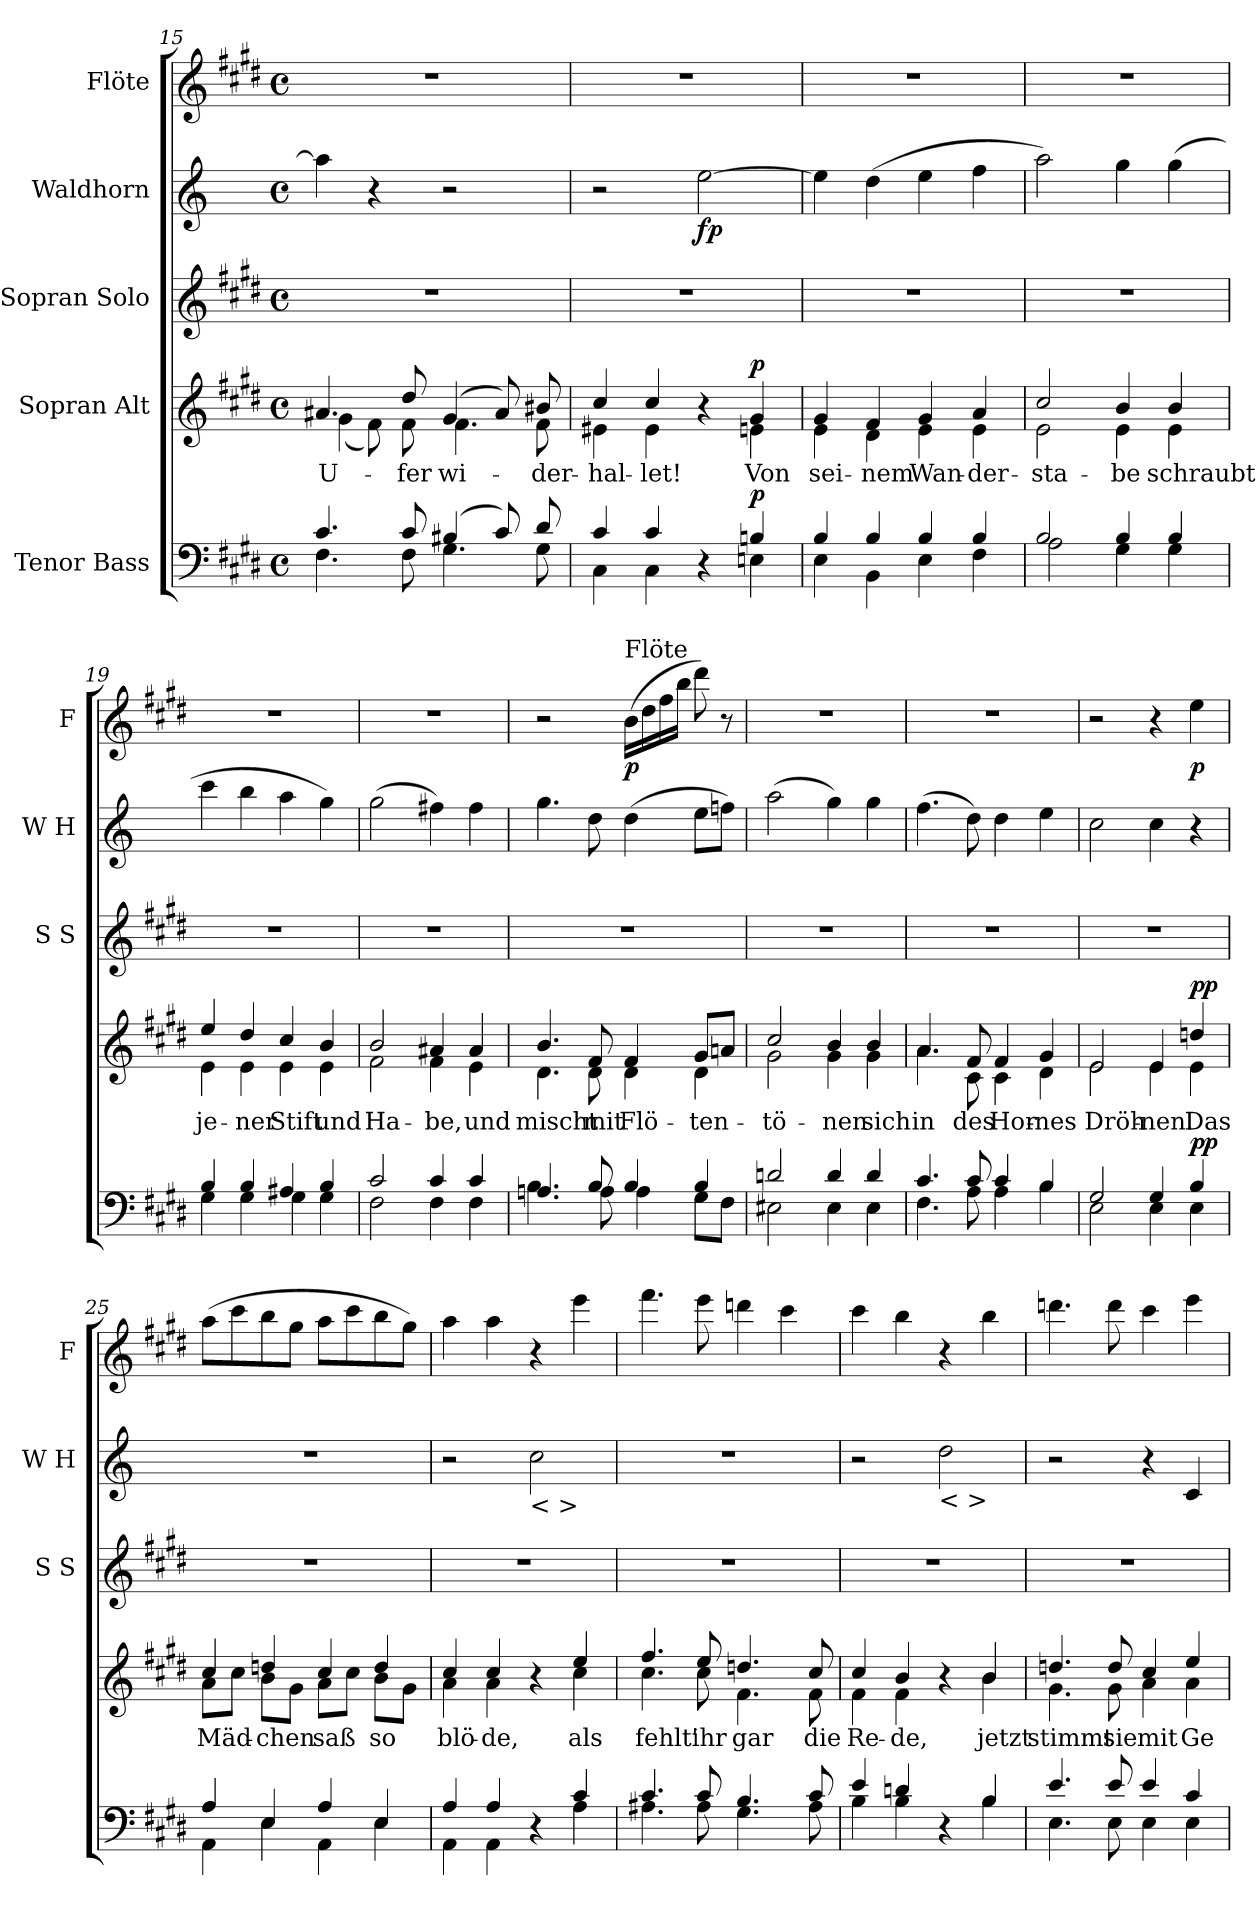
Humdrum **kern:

**kern	**dynam	**kern	**text	**dynam	**kern	**kern	**dynam	**kern	**dynam
*part5	*part5	*part4	*part4	*part4	*part3	*part2	*part2	*part1	*part1
*staff5	*staff5	*staff4	*staff4	*staff4	*staff3	*staff2	*staff2	*staff1	*staff1
*I"Tenor Bass	*	*I"Sopran Alt	*	*	*I"Sopran Solo	*I"Waldhorn	*	*I"Flöte	*
*	*	*	*	*	*I'S S	*I'W H	*	*I'F	*
*clefF4	*	*clefG2	*	*	*clefG2	*clefG2	*	*clefG2	*
*	*	*	*	*	*	*ITrd4c7	*	*	*
*k[f#c#g#d#]	*	*k[f#c#g#d#]	*	*	*k[f#c#g#d#]	*k[b-]	*	*k[f#c#g#d#]	*
*M4/4	*	*M4/4	*	*	*M4/4	*M4/4	*	*M4/4	*
*met(c)	*	*met(c)	*	*	*met(c)	*met(c)	*	*met(c)	*
=15	=15	=15	=15	=15	=15	=15	=15	=15	=15
*^	*	*^	*	*	*	*	*	*	*
4.c#/	4.F#\	.	4.a#X/	(4g#\	U-	.	1r	4dd\]	.	1r	.
.	.	.	.	8f#\)	.	.	.	4r	.	.	.
8c#/	8F#\	.	8dd#/	8f#\	-fer	.	.	.	.	.	.
(4B#X/	4.G#\	.	(4g#/	4.f#\	wi-	.	.	2r	.	.	.
8c#/)	.	.	8a#/)	.	.	.	.	.	.	.	.
8d#/	8G#\	.	8b#X/	8f#\	-der-	.	.	.	.	.	.
=16	=16	=16	=16	=16	=16	=16	=16	=16	=16	=16	=16
4c#/	4C#\	.	4cc#/	4e#X\	-hal-	.	1r	2r	.	1r	.
4c#/	4C#\	.	4cc#/	4e#\	-let!	.	.	.	.	.	.
!	!	!	!	!	!	!	!	!	!LO:DY:b	!	!
4r	4ryy	.	4r	4ryy	.	.	.	[2a\	fp	.	.
!	!	!LO:DY:a	!	!	!	!LO:DY:a	!	!	!	!	!
4Bn/	4En\	p	4g#/	4en\	Von	p	.	.	.	.	.
!!LO:PB:g=z
=17	=17	=17	=17	=17	=17	=17	=17	=17	=17	=17	=17
4B/	4E\	.	4g#/	4e\	sei-	.	1r	4a\]	.	1r	.
4B/	4BB\	.	4f#/	4d#\	-nem	.	.	(4g\	.	.	.
4B/	4E\	.	4g#/	4e\	Wan-	.	.	4a\	.	.	.
4B/	4F#\	.	4a/	4e\	-der-	.	.	4b-\	.	.	.
=18	=18	=18	=18	=18	=18	=18	=18	=18	=18	=18	=18
2B/	2A\	.	2cc#/	2e\	-sta-	.	1r	2dd\)	.	1r	.
4B/	4G#\	.	4b/	4e\	-be	.	.	4cc\	.	.	.
4B/	4G#\	.	4b/	4e\	schraubt	.	.	(4cc\	.	.	.
=19	=19	=19	=19	=19	=19	=19	=19	=19	=19	=19	=19
4B/	4G#\	.	4ee/	4e\	je-	.	1r	4ff\	.	1r	.
4B/	4G#\	.	4dd#/	4e\	-ner	.	.	4ee\	.	.	.
4A#X/	4G#\	.	4cc#/	4e\	Stift	.	.	4dd\	.	.	.
4B/	4G#\	.	4b/	4e\	und	.	.	4cc\)	.	.	.
=20	=20	=20	=20	=20	=20	=20	=20	=20	=20	=20	=20
2c#/	2F#\	.	2b/	2f#\	Ha-	.	1r	(2cc\	.	1r	.
4c#/	4F#\	.	4a#X/	4f#\	-be,	.	.	4bn\)	.	.	.
4c#/	4F#\	.	4a#/	4e\	und	.	.	4b\	.	.	.
!!LO:LB:g=z
=21	=21	=21	=21	=21	=21	=21	=21	=21	=21	=21	=21
4.An/	4.B\	.	4.b/	4.d#\	mischt	.	1r	4.cc\	.	2r	.
8B/	8A\	.	8f#/	8d#\	mit	.	.	8g\	.	.	.
!	!	!	!	!	!	!	!	!	!	!LO:TX:a:t=Flöte	!
!	!	!	!	!	!	!	!	!	!	!	!LO:DY:b
4B/	4A\	.	4f#/	4d#\	Flö-	.	.	(4g\	.	(16b\LL	p
.	.	.	.	.	.	.	.	.	.	16dd#\	.
.	.	.	.	.	.	.	.	.	.	16ff#\	.
.	.	.	.	.	.	.	.	.	.	16bb\JJ	.
4B/	8G#\L	.	8g#/L	4d#\	-ten-	.	.	8a\L	.	8ddd#\)	.
.	8F#\J	.	8an/J	.	.	.	.	8b-X\J)	.	8r	.
=22	=22	=22	=22	=22	=22	=22	=22	=22	=22	=22	=22
2dn/	2E#X\	.	2cc#/	2g#\	-tö-	.	1r	(2dd\	.	1r	.
4d/	4E#\	.	4b/	4g#\	-nen	.	.	4cc\)	.	.	.
4d/	4E#\	.	4b/	4g#\	sich	.	.	4cc\	.	.	.
=23	=23	=23	=23	=23	=23	=23	=23	=23	=23	=23	=23
4.c#/	4.F#\	.	4.a/	4.a\	in	.	1r	(4.b-\	.	1r	.
8c#/	8A\	.	8f#/	8c#\	des	.	.	8g\)	.	.	.
4c#/	4A\	.	4f#/	4c#\	Hor-	.	.	4g\	.	.	.
4B/	4B\	.	4g#/	4d#\	-nes	.	.	4a\	.	.	.
=24	=24	=24	=24	=24	=24	=24	=24	=24	=24	=24	=24
2G#/	2E\	.	2e/	2e\	Dröh-	.	1r	2f\	.	2r	.
4G#/	4E\	.	4e/	4e\	-nen.	.	.	4f\	.	4r	.
!	!	!LO:DY:a	!	!	!	!LO:DY:a	!	!	!	!	!LO:DY:b
4B/	4E\	pp	4ddn/	4e\	Das	pp	.	4r	.	4ee\	p
!!LO:LB:g=z
=25	=25	=25	=25	=25	=25	=25	=25	=25	=25	=25	=25
4A/	4AA\	.	4cc#/	8a\L	Mäd-	.	1r	1r	.	(8aa\L	.
.	.	.	.	8cc#\J	.	.	.	.	.	8ccc#\	.
4E/	4E\	.	4ddn/	8b\L	-chen	.	.	.	.	8bb\	.
.	.	.	.	8g#\J	.	.	.	.	.	8gg#\J	.
4A/	4AA\	.	4cc#/	8a\L	saß	.	.	.	.	8aa\L	.
.	.	.	.	8cc#\J	.	.	.	.	.	8ccc#\	.
4E/	4E\	.	4dd/	8b\L	so	.	.	.	.	8bb\	.
.	.	.	.	8g#\J	.	.	.	.	.	8gg#\J)	.
=26	=26	=26	=26	=26	=26	=26	=26	=26	=26	=26	=26
4A/	4AA\	.	4cc#/	4a\	blö-	.	1r	2r	.	4aa\	.
4A/	4AA\	.	4cc#/	4a\	-de,	.	.	.	.	4aa\	.
!	!	!	!	!	!	!	!	!LO:TX:b:t=< >	!	!	!
4r	4ryy	.	4r	4ryy	.	.	.	2f\	.	4r	.
4c#/	4A\	.	4ee/	4cc#\	als	.	.	.	.	4eee\	.
=27	=27	=27	=27	=27	=27	=27	=27	=27	=27	=27	=27
4.c#/	4.A#X\	.	4.ff#/	4.cc#\	fehlt'	.	1r	1r	.	4.fff#\	.
8c#/	8A#\	.	8ee/	8cc#\	ihr	.	.	.	.	8eee\	.
4.B/	4.G#\	.	4.ddn/	4.f#\	gar	.	.	.	.	4dddn\	.
.	.	.	.	.	.	.	.	.	.	4ccc#\	.
8c#/	8A#\	.	8cc#/	8f#\	die	.	.	.	.	.	.
=28	=28	=28	=28	=28	=28	=28	=28	=28	=28	=28	=28
4e/	4B\	.	4cc#/	4f#\	Re-	.	1r	2r	.	4ccc#\	.
4dn/	4B\	.	4b/	4f#\	-de,	.	.	.	.	4bb\	.
!	!	!	!	!	!	!	!	!LO:TX:b:t=< >	!	!	!
4r	4ryy	.	4r	4ryy	.	.	.	2g\	.	4r	.
4B/	4B\	.	4b/	4b\	jetzt	.	.	.	.	4bb\	.
!!LO:PB:g=z
=29	=29	=29	=29	=29	=29	=29	=29	=29	=29	=29	=29
4.e/	4.E\	.	4.ddn/	4.g#\	stimmt	.	1r	2r	.	4.dddn\	.
8e/	8E\	.	8dd/	8g#\	sie	.	.	.	.	8ddd\	.
4e/	4E\	.	4cc#/	4a\	mit	.	.	4r	.	4ccc#\	.
4c#/	4E\	.	4ee/	4a\	Ge-	.	.	4F/	.	4eee\	.
*v	*v	*	*	*	*	*	*	*	*	*	*
*	*	*v	*v	*	*	*	*	*	*	*
=	=	=	=	=	=	=	=	=	=
*-	*-	*-	*-	*-	*-	*-	*-	*-	*-
